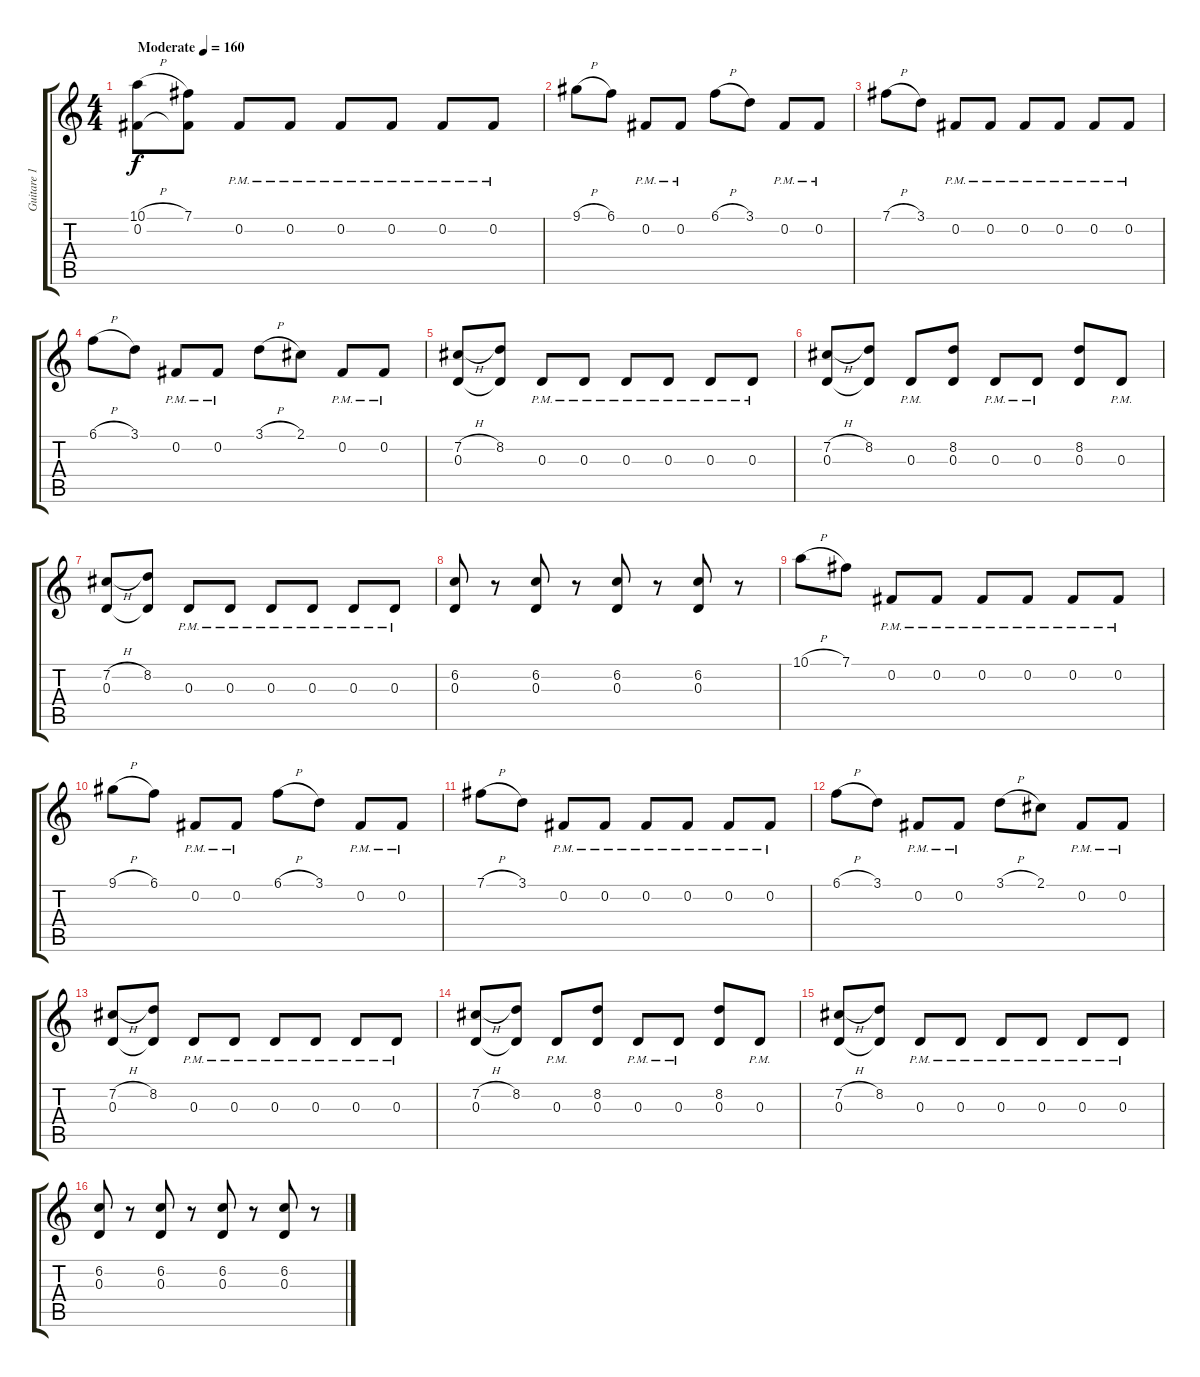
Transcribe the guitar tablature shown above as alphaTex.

\track ("Guitare 1" "Guitare 1") {instrument distortionguitar}
\staff {score tabs}
\tuning (B3 Gb3 D3 A2 E2 B1) {hide}
\ts (4 4)
\tempo (160 "Moderate")
\clef g2
\ks c
(10.1{h} 0.2).8{dy f instrument distortionguitar} (7.1 0.2{t}).8 0.2{pm}.8 0.2{pm}.8 0.2{pm}.8 0.2{pm}.8 0.2{pm}.8 0.2{pm}.8 |
9.1{h}.8 6.1.8 0.2{pm}.8 0.2{pm}.8 6.1{h}.8 3.1.8 0.2{pm}.8 0.2{pm}.8 |
7.1{h}.8 3.1.8 0.2{pm}.8 0.2{pm}.8 0.2{pm}.8 0.2{pm}.8 0.2{pm}.8 0.2{pm}.8 |
6.1{h}.8 3.1.8 0.2{pm}.8 0.2{pm}.8 3.1{h}.8 2.1.8 0.2{pm}.8 0.2{pm}.8 |
(7.2{h} 0.3).8 (8.2 0.3{t}).8 0.3{pm}.8 0.3{pm}.8 0.3{pm}.8 0.3{pm}.8 0.3{pm}.8 0.3{pm}.8 |
(7.2{h} 0.3).8 (8.2 0.3{t}).8 0.3{pm}.8 (8.2 0.3).8 0.3{pm}.8 0.3{pm}.8 (8.2 0.3).8 0.3{pm}.8 |
(7.2{h} 0.3).8 (8.2 0.3{t}).8 0.3{pm}.8 0.3{pm}.8 0.3{pm}.8 0.3{pm}.8 0.3{pm}.8 0.3{pm}.8 |
(6.2 0.3).8 r.8 (6.2 0.3).8 r.8 (6.2 0.3).8 r.8 (6.2 0.3).8 r.8 |
10.1{h}.8 7.1.8 0.2{pm}.8 0.2{pm}.8 0.2{pm}.8 0.2{pm}.8 0.2{pm}.8 0.2{pm}.8 |
9.1{h}.8 6.1.8 0.2{pm}.8 0.2{pm}.8 6.1{h}.8 3.1.8 0.2{pm}.8 0.2{pm}.8 |
7.1{h}.8 3.1.8 0.2{pm}.8 0.2{pm}.8 0.2{pm}.8 0.2{pm}.8 0.2{pm}.8 0.2{pm}.8 |
6.1{h}.8 3.1.8 0.2{pm}.8 0.2{pm}.8 3.1{h}.8 2.1.8 0.2{pm}.8 0.2{pm}.8 |
(7.2{h} 0.3).8 (8.2 0.3{t}).8 0.3{pm}.8 0.3{pm}.8 0.3{pm}.8 0.3{pm}.8 0.3{pm}.8 0.3{pm}.8 |
(7.2{h} 0.3).8 (8.2 0.3{t}).8 0.3{pm}.8 (8.2 0.3).8 0.3{pm}.8 0.3{pm}.8 (8.2 0.3).8 0.3{pm}.8 |
(7.2{h} 0.3).8 (8.2 0.3{t}).8 0.3{pm}.8 0.3{pm}.8 0.3{pm}.8 0.3{pm}.8 0.3{pm}.8 0.3{pm}.8 |
(6.2 0.3).8 r.8 (6.2 0.3).8 r.8 (6.2 0.3).8 r.8 (6.2 0.3).8 r.8
